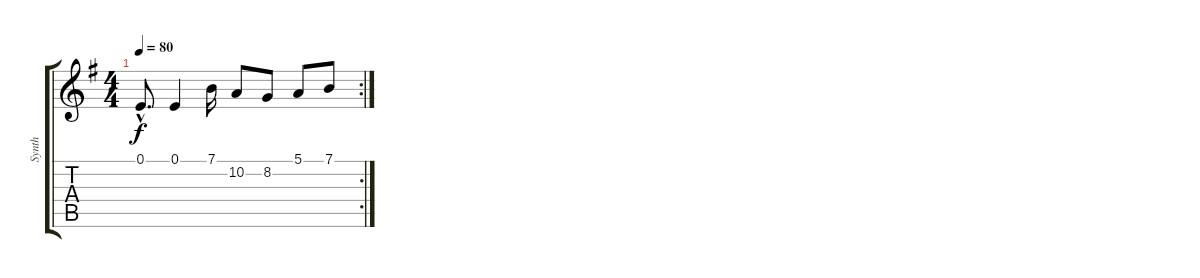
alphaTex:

\track ("Synth" "Synth") {instrument lead3calliope}
\staff {score tabs}
\tuning (E4 B3 G3 D3 A2 E2) {hide}
\rc 2
\ts (4 4)
\tempo 80
\clef g2
\ks g
0.1{hac}.8{d dy f} 0.1.4 7.1.16 10.2.8 8.2.8 5.1.8 7.1.8
